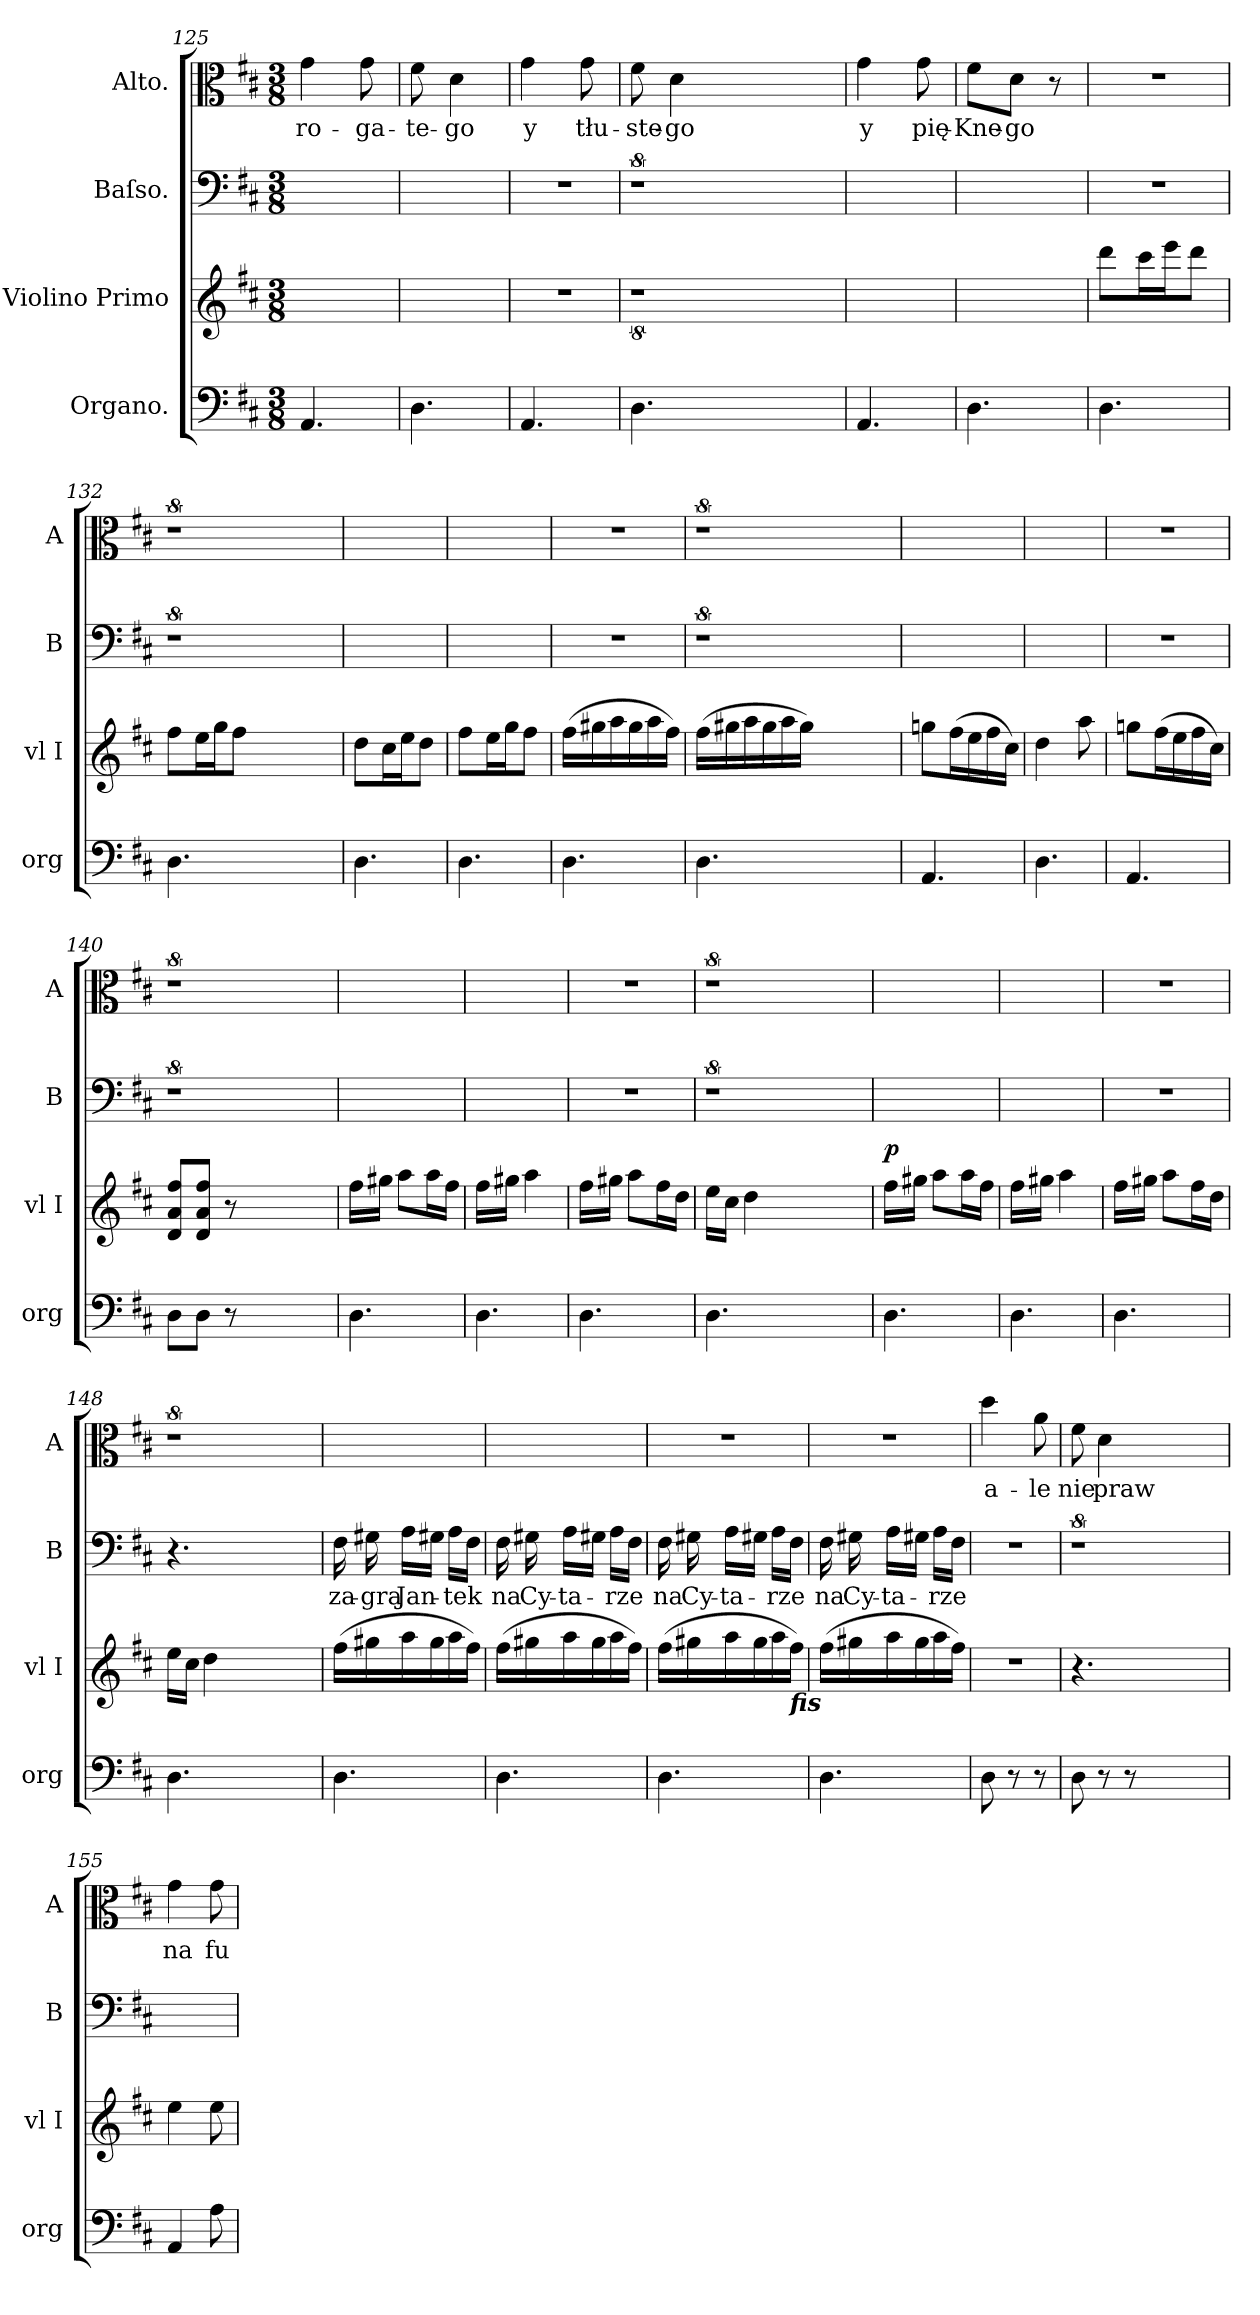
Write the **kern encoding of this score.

**kern	**kern	**dynam	**kern	**text	**kern	**text
*part4	*part3	*part3	*part2	*part2	*part1	*part1
*staff4	*staff3	*staff3	*staff2	*staff2	*staff1	*staff1
*I"Organo.	*I"Violino Primo	*	*I"Baſso.	*	*I"Alto.	*
*I'org	*I'vl I	*	*I'B	*	*I'A	*
*clefF4	*clefG2	*	*clefF4	*	*clefC3	*
*k[f#c#]	*k[f#c#]	*	*k[f#c#]	*	*k[f#c#]	*
*D:	*D:	*	*D:	*	*D:	*
*M3/8	*M3/8	*	*M3/8	*	*M3/8	*
=125	=125	=125	=125	=125	=125	=125
4.AA/	4.ryy	.	4.ryy	.	4g\	ro-
.	.	.	.	.	8g\	-ga-
=126	=126	=126	=126	=126	=126	=126
4.D\	4.ryy	.	4.ryy	.	8f#\	-te-
.	.	.	.	.	4d\	-go
=127	=127	=127	=127	=127	=127	=127
4.AA/	4.r	.	4.r	.	4g\	y
.	.	.	.	.	8g\	tłu-
=128	=128	=128	=128	=128	=128	=128
4.D\	8%9r	.	8%9r	.	8f#\	-ste-
.	.	.	.	.	4d\	-go
2.ryy	.	.	.	.	2.ryy	.
=129	=129	=129	=129	=129	=129	=129
4.AA/	4.ryy	.	4.ryy	.	4g\	y
.	.	.	.	.	8g\	pię-
=130	=130	=130	=130	=130	=130	=130
4.D\	4.ryy	.	4.ryy	.	8f#\L	-Kne-
.	.	.	.	.	8d\J	-go
.	.	.	.	.	8r	.
=131	=131	=131	=131	=131	=131	=131
4.D\	8ddd\L	.	4.r	.	4.r	.
.	16ccc#\L	.	.	.	.	.
.	16eee\J	.	.	.	.	.
.	8ddd\J	.	.	.	.	.
=132	=132	=132	=132	=132	=132	=132
4.D\	8ff#\L	.	8%9r	.	8%9r	.
.	16ee\L	.	.	.	.	.
.	16gg\J	.	.	.	.	.
.	8ff#\J	.	.	.	.	.
2.ryy	2.ryy	.	.	.	.	.
=133	=133	=133	=133	=133	=133	=133
4.D\	8dd\L	.	4.ryy	.	4.ryy	.
.	16cc#\L	.	.	.	.	.
.	16ee\J	.	.	.	.	.
.	8dd\J	.	.	.	.	.
=134	=134	=134	=134	=134	=134	=134
4.D\	8ff#\L	.	4.ryy	.	4.ryy	.
.	16ee\L	.	.	.	.	.
.	16gg\J	.	.	.	.	.
.	8ff#\J	.	.	.	.	.
=135	=135	=135	=135	=135	=135	=135
4.D\	(16ff#\LL	.	4.r	.	4.r	.
.	16gg#X\	.	.	.	.	.
.	16aa\	.	.	.	.	.
.	16gg#\	.	.	.	.	.
.	16aa\	.	.	.	.	.
.	16ff#\JJ)	.	.	.	.	.
=136	=136	=136	=136	=136	=136	=136
4.D\	(16ff#\LL	.	8%9r	.	8%9r	.
.	16gg#X\	.	.	.	.	.
.	16aa\	.	.	.	.	.
.	16gg#\	.	.	.	.	.
.	16aa\	.	.	.	.	.
.	16gg#\JJ)	.	.	.	.	.
2.ryy	2.ryy	.	.	.	.	.
=137	=137	=137	=137	=137	=137	=137
4.AA/	8ggn\L	.	4.ryy	.	4.ryy	.
.	(16ff#\L	.	.	.	.	.
.	16ee\	.	.	.	.	.
.	16ff#\	.	.	.	.	.
.	16cc#\JJ)	.	.	.	.	.
=138	=138	=138	=138	=138	=138	=138
4.D\	4dd\	.	4.ryy	.	4.ryy	.
.	8aa\	.	.	.	.	.
=139	=139	=139	=139	=139	=139	=139
4.AA/	8ggn\L	.	4.r	.	4.r	.
.	(16ff#\L	.	.	.	.	.
.	16ee\	.	.	.	.	.
.	16ff#\	.	.	.	.	.
.	16cc#\JJ)	.	.	.	.	.
=140	=140	=140	=140	=140	=140	=140
8D\L	8d/ 8a/ 8ff#/L	.	8%9r	.	8%9r	.
8D\J	8d/ 8a/ 8ff#/J	.	.	.	.	.
8r	8r	.	.	.	.	.
2.ryy	2.ryy	.	.	.	.	.
=141	=141	=141	=141	=141	=141	=141
4.D\	16ff#\LL	.	4.ryy	.	4.ryy	.
.	16gg#X\JJ	.	.	.	.	.
.	8aa\L	.	.	.	.	.
.	16aa\L	.	.	.	.	.
.	16ff#\JJ	.	.	.	.	.
=142	=142	=142	=142	=142	=142	=142
4.D\	16ff#\LL	.	4.ryy	.	4.ryy	.
.	16gg#X\JJ	.	.	.	.	.
.	4aa\	.	.	.	.	.
=143	=143	=143	=143	=143	=143	=143
4.D\	16ff#\LL	.	4.r	.	4.r	.
.	16gg#X\JJ	.	.	.	.	.
.	8aa\L	.	.	.	.	.
.	16ff#\L	.	.	.	.	.
.	16dd\JJ	.	.	.	.	.
=144	=144	=144	=144	=144	=144	=144
4.D\	16ee\LL	.	8%9r	.	8%9r	.
.	16cc#\JJ	.	.	.	.	.
.	4dd\	.	.	.	.	.
2.ryy	2.ryy	.	.	.	.	.
=145	=145	=145	=145	=145	=145	=145
!	!	!LO:DY:a	!	!	!	!
4.D\	16ff#\LL	p	4.ryy	.	4.ryy	.
.	16gg#X\JJ	.	.	.	.	.
.	8aa\L	.	.	.	.	.
.	16aa\L	.	.	.	.	.
.	16ff#\JJ	.	.	.	.	.
=146	=146	=146	=146	=146	=146	=146
4.D\	16ff#\LL	.	4.ryy	.	4.ryy	.
.	16gg#X\JJ	.	.	.	.	.
.	4aa\	.	.	.	.	.
=147	=147	=147	=147	=147	=147	=147
4.D\	16ff#\LL	.	4.r	.	4.r	.
.	16gg#X\JJ	.	.	.	.	.
.	8aa\L	.	.	.	.	.
.	16ff#\L	.	.	.	.	.
.	16dd\JJ	.	.	.	.	.
=148	=148	=148	=148	=148	=148	=148
4.D\	16ee\LL	.	4.r	.	8%9r	.
.	16cc#\JJ	.	.	.	.	.
.	4dd\	.	.	.	.	.
2.ryy	2.ryy	.	2.ryy	.	.	.
=149	=149	=149	=149	=149	=149	=149
4.D\	(16ff#\LL	.	16F#\	za-	4.ryy	.
.	16gg#X\	.	16G#X\	-gra	.	.
.	16aa\	.	16A\LL	Jan-	.	.
.	16gg#\	.	16G#X\JJ	.	.	.
.	16aa\	.	16A\LL	-tek	.	.
.	16ff#\JJ)	.	16F#\JJ	.	.	.
=150	=150	=150	=150	=150	=150	=150
4.D\	(16ff#\LL	.	16F#\	na	4.ryy	.
.	16gg#X\	.	16G#X\	Cy-	.	.
.	16aa\	.	16A\LL	-ta-	.	.
.	16gg#\	.	16G#X\JJ	.	.	.
.	16aa\	.	16A\LL	-rze	.	.
.	16ff#\JJ)	.	16F#\JJ	.	.	.
=151	=151	=151	=151	=151	=151	=151
4.D\	(16ff#\LL	.	16F#\	na	4.r	.
.	16gg#X\	.	16G#X\	Cy-	.	.
.	16aa\	.	16A\LL	-ta-	.	.
.	16gg#\	.	16G#X\JJ	.	.	.
.	16aa\	.	16A\LL	-rze	.	.
!	!LO:TX:b:Bi:t=fis	!	!	!	!	!
.	16ff#\JJ)	.	16F#\JJ	.	.	.
=152	=152	=152	=152	=152	=152	=152
4.D\	(16ff#\LL	.	16F#\	na	4.r	.
.	16gg#X\	.	16G#X\	Cy-	.	.
.	16aa\	.	16A\LL	-ta-	.	.
.	16gg#\	.	16G#X\JJ	.	.	.
.	16aa\	.	16A\LL	-rze	.	.
.	16ff#\JJ)	.	16F#\JJ	.	.	.
=153	=153	=153	=153	=153	=153	=153
8D\	4.r	.	4.r	.	4dd\	a-
8r	.	.	.	.	.	.
8r	.	.	.	.	8a\	-le
=154	=154	=154	=154	=154	=154	=154
8D\	4.r	.	8%9r	.	8f#\	nie
8r	.	.	.	.	4d\	praw
8r	.	.	.	.	.	.
2.ryy	2.ryy	.	.	.	2.ryy	.
=155	=155	=155	=155	=155	=155	=155
4AA/	4ee\	.	4.ryy	.	4g\	na
8A\	8ee\	.	.	.	8g\	fu-
=	=	=	=	=	=	=
*-	*-	*-	*-	*-	*-	*-
